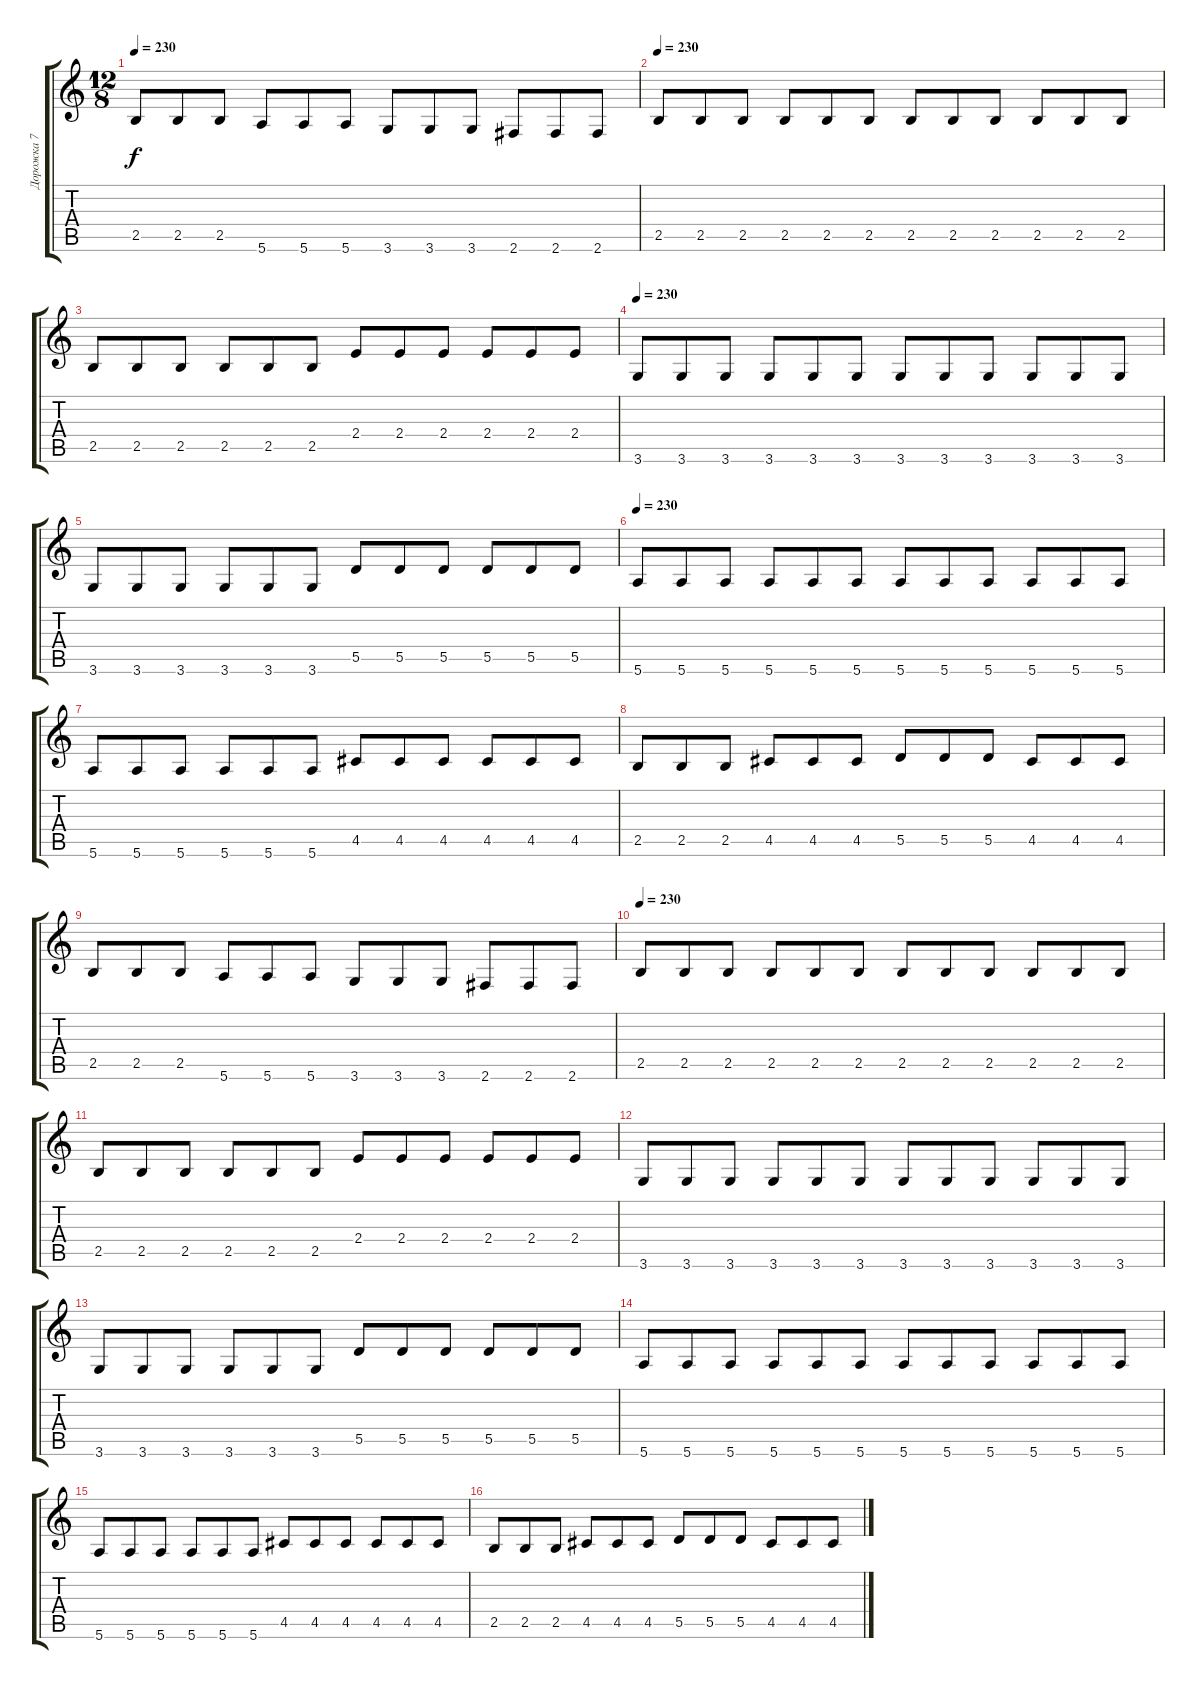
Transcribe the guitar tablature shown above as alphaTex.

\track ("Дорожка 7" "Дорожка 7") {instrument acousticbass}
\staff {score tabs}
\tuning (E4 B3 G3 D3 A2 E2) {hide}
\ts (12 8)
\tempo 230
\clef g2
\ks c
2.5.8{dy f} 2.5.8 2.5.8 5.6.8 5.6.8 5.6.8 3.6.8 3.6.8 3.6.8 2.6.8 2.6.8 2.6.8 |
\tempo 230
2.5.8 2.5.8 2.5.8 2.5.8 2.5.8 2.5.8 2.5.8 2.5.8 2.5.8 2.5.8 2.5.8 2.5.8 |
2.5.8 2.5.8 2.5.8 2.5.8 2.5.8 2.5.8 2.4.8 2.4.8 2.4.8 2.4.8 2.4.8 2.4.8 |
\tempo 230
3.6.8 3.6.8 3.6.8 3.6.8 3.6.8 3.6.8 3.6.8 3.6.8 3.6.8 3.6.8 3.6.8 3.6.8 |
3.6.8 3.6.8 3.6.8 3.6.8 3.6.8 3.6.8 5.5.8 5.5.8 5.5.8 5.5.8 5.5.8 5.5.8 |
\tempo 230
5.6.8 5.6.8 5.6.8 5.6.8 5.6.8 5.6.8 5.6.8 5.6.8 5.6.8 5.6.8 5.6.8 5.6.8 |
5.6.8 5.6.8 5.6.8 5.6.8 5.6.8 5.6.8 4.5.8 4.5.8 4.5.8 4.5.8 4.5.8 4.5.8 |
2.5.8 2.5.8 2.5.8 4.5.8 4.5.8 4.5.8 5.5.8 5.5.8 5.5.8 4.5.8 4.5.8 4.5.8 |
2.5.8 2.5.8 2.5.8 5.6.8 5.6.8 5.6.8 3.6.8 3.6.8 3.6.8 2.6.8 2.6.8 2.6.8 |
\tempo 230
2.5.8{balance 14} 2.5.8 2.5.8 2.5.8 2.5.8 2.5.8 2.5.8 2.5.8 2.5.8 2.5.8 2.5.8 2.5.8 |
2.5.8 2.5.8 2.5.8 2.5.8 2.5.8 2.5.8 2.4.8 2.4.8 2.4.8 2.4.8 2.4.8 2.4.8 |
3.6.8 3.6.8 3.6.8 3.6.8 3.6.8 3.6.8 3.6.8 3.6.8 3.6.8 3.6.8 3.6.8 3.6.8 |
3.6.8 3.6.8 3.6.8 3.6.8 3.6.8 3.6.8 5.5.8 5.5.8 5.5.8 5.5.8 5.5.8 5.5.8 |
5.6.8 5.6.8 5.6.8 5.6.8 5.6.8 5.6.8 5.6.8 5.6.8 5.6.8 5.6.8 5.6.8 5.6.8 |
5.6.8 5.6.8 5.6.8 5.6.8 5.6.8 5.6.8 4.5.8 4.5.8 4.5.8 4.5.8 4.5.8 4.5.8 |
2.5.8 2.5.8 2.5.8 4.5.8 4.5.8 4.5.8 5.5.8 5.5.8 5.5.8 4.5.8 4.5.8 4.5.8
